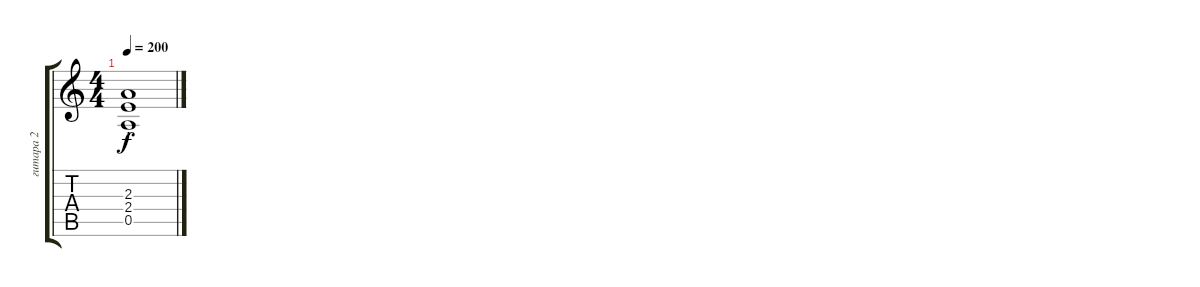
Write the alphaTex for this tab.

\track ("гитара 2" "гитара 2") {instrument distortionguitar}
\staff {score tabs}
\tuning (E4 B3 G3 D3 A2 E2) {hide}
\ts (4 4)
\tempo 200
\clef g2
\ks c
(2.3{st} 2.4{st} 0.5{st}).1{dy f}
